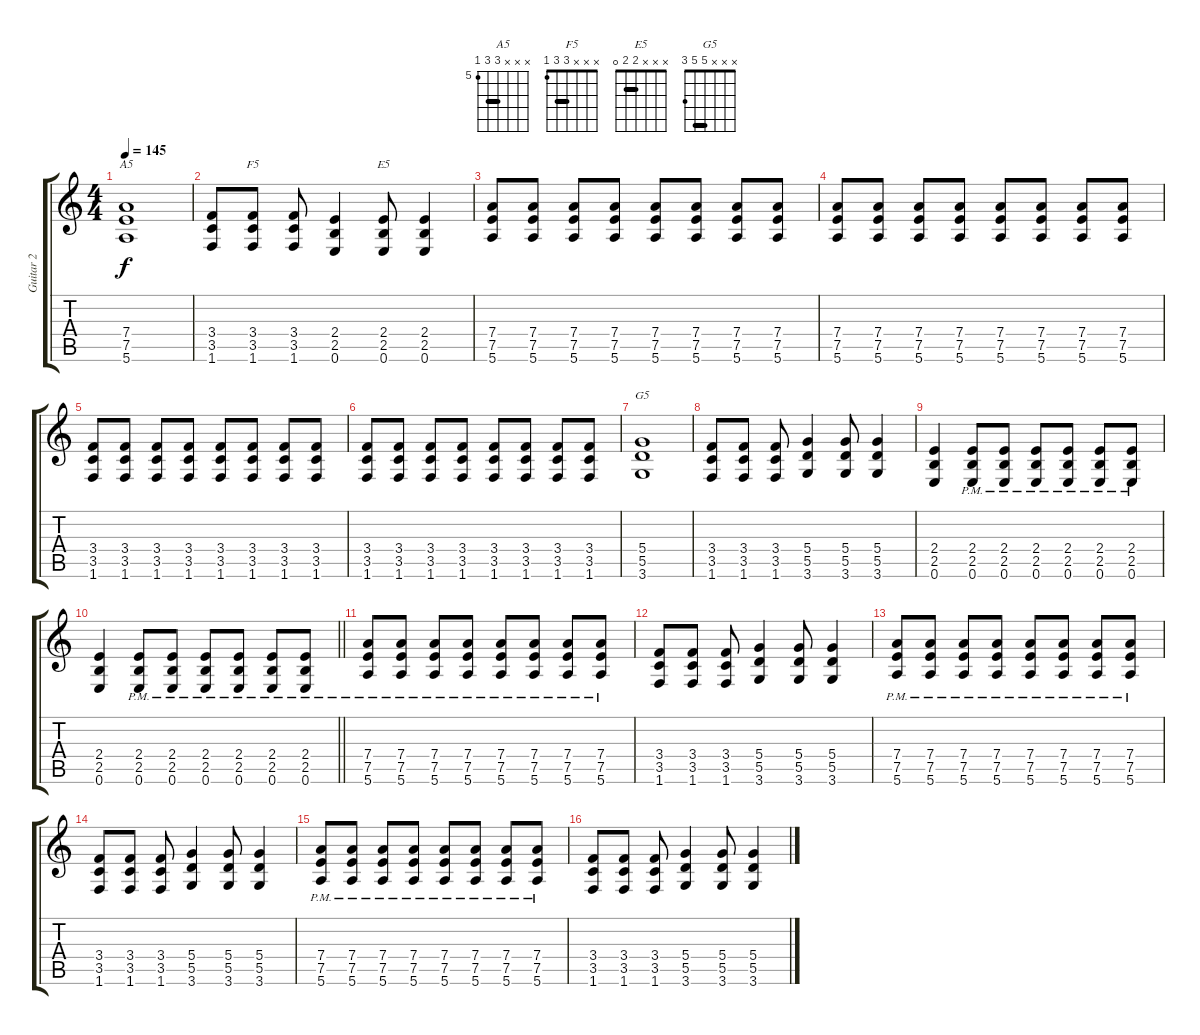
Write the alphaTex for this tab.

\track ("Guitar 2" "Guitar 2") {instrument distortionguitar}
\staff {score tabs}
\tuning (E4 B3 G3 D3 A2 E2) {hide}
\chord ("A5" x x x 7 7 5) {firstfret 5 barre 7}
\chord ("F5" x x x 3 3 1) {barre 3}
\chord ("E5" x x x 2 2 0) {barre 2}
\chord ("G5" x x x 5 5 3) {barre 5}
\ts (4 4)
\tempo 145
\clef g2
\ks c
(7.4 7.5 5.6).1{ch "A5" dy f} |
(3.4 3.5 1.6).8 (3.4 3.5 1.6).8{ch "F5"} (3.4 3.5 1.6).8 (2.4 2.5 0.6).4 (2.4 2.5 0.6).8{ch "E5"} (2.4 2.5 0.6).4 |
(7.4 7.5 5.6).8 (7.4 7.5 5.6).8 (7.4 7.5 5.6).8 (7.4 7.5 5.6).8 (7.4 7.5 5.6).8 (7.4 7.5 5.6).8 (7.4 7.5 5.6).8 (7.4 7.5 5.6).8 |
(7.4 7.5 5.6).8 (7.4 7.5 5.6).8 (7.4 7.5 5.6).8 (7.4 7.5 5.6).8 (7.4 7.5 5.6).8 (7.4 7.5 5.6).8 (7.4 7.5 5.6).8 (7.4 7.5 5.6).8 |
(3.4 3.5 1.6).8 (3.4 3.5 1.6).8 (3.4 3.5 1.6).8 (3.4 3.5 1.6).8 (3.4 3.5 1.6).8 (3.4 3.5 1.6).8 (3.4 3.5 1.6).8 (3.4 3.5 1.6).8 |
(3.4 3.5 1.6).8 (3.4 3.5 1.6).8 (3.4 3.5 1.6).8 (3.4 3.5 1.6).8 (3.4 3.5 1.6).8 (3.4 3.5 1.6).8 (3.4 3.5 1.6).8 (3.4 3.5 1.6).8 |
(5.4 5.5 3.6).1{ch "G5"} |
(3.4 3.5 1.6).8 (3.4 3.5 1.6).8 (3.4 3.5 1.6).8 (5.4 5.5 3.6).4 (5.4 5.5 3.6).8 (5.4 5.5 3.6).4 |
(2.4 2.5 0.6).4 (2.4 2.5 0.6{pm}).8 (2.4 2.5 0.6{pm}).8 (2.4 2.5 0.6{pm}).8 (2.4 2.5 0.6{pm}).8 (2.4 2.5 0.6{pm}).8 (2.4 2.5 0.6{pm}).8 |
\barLineRight lightlight
(2.4 2.5 0.6).4 (2.4 2.5 0.6{pm}).8 (2.4 2.5 0.6{pm}).8 (2.4 2.5 0.6{pm}).8 (2.4 2.5 0.6{pm}).8 (2.4 2.5 0.6{pm}).8 (2.4 2.5 0.6{pm}).8 |
(7.4 7.5{pm} 5.6{pm}).8 (7.4 7.5{pm} 5.6{pm}).8 (7.4 7.5{pm} 5.6{pm}).8 (7.4 7.5{pm} 5.6{pm}).8 (7.4 7.5{pm} 5.6{pm}).8 (7.4 7.5{pm} 5.6{pm}).8 (7.4 7.5{pm} 5.6{pm}).8 (7.4 7.5{pm} 5.6{pm}).8 |
(3.4 3.5 1.6).8 (3.4 3.5 1.6).8 (3.4 3.5 1.6).8 (5.4 5.5 3.6).4 (5.4 5.5 3.6).8 (5.4 5.5 3.6).4 |
(7.4 7.5{pm} 5.6{pm}).8 (7.4 7.5{pm} 5.6{pm}).8 (7.4 7.5{pm} 5.6{pm}).8 (7.4 7.5{pm} 5.6{pm}).8 (7.4 7.5{pm} 5.6{pm}).8 (7.4 7.5{pm} 5.6{pm}).8 (7.4 7.5{pm} 5.6{pm}).8 (7.4 7.5{pm} 5.6{pm}).8 |
(3.4 3.5 1.6).8 (3.4 3.5 1.6).8 (3.4 3.5 1.6).8 (5.4 5.5 3.6).4 (5.4 5.5 3.6).8 (5.4 5.5 3.6).4 |
(7.4 7.5{pm} 5.6{pm}).8 (7.4 7.5{pm} 5.6{pm}).8 (7.4 7.5{pm} 5.6{pm}).8 (7.4 7.5{pm} 5.6{pm}).8 (7.4 7.5{pm} 5.6{pm}).8 (7.4 7.5{pm} 5.6{pm}).8 (7.4 7.5{pm} 5.6{pm}).8 (7.4 7.5{pm} 5.6{pm}).8 |
(3.4 3.5 1.6).8 (3.4 3.5 1.6).8 (3.4 3.5 1.6).8 (5.4 5.5 3.6).4 (5.4 5.5 3.6).8 (5.4 5.5 3.6).4
